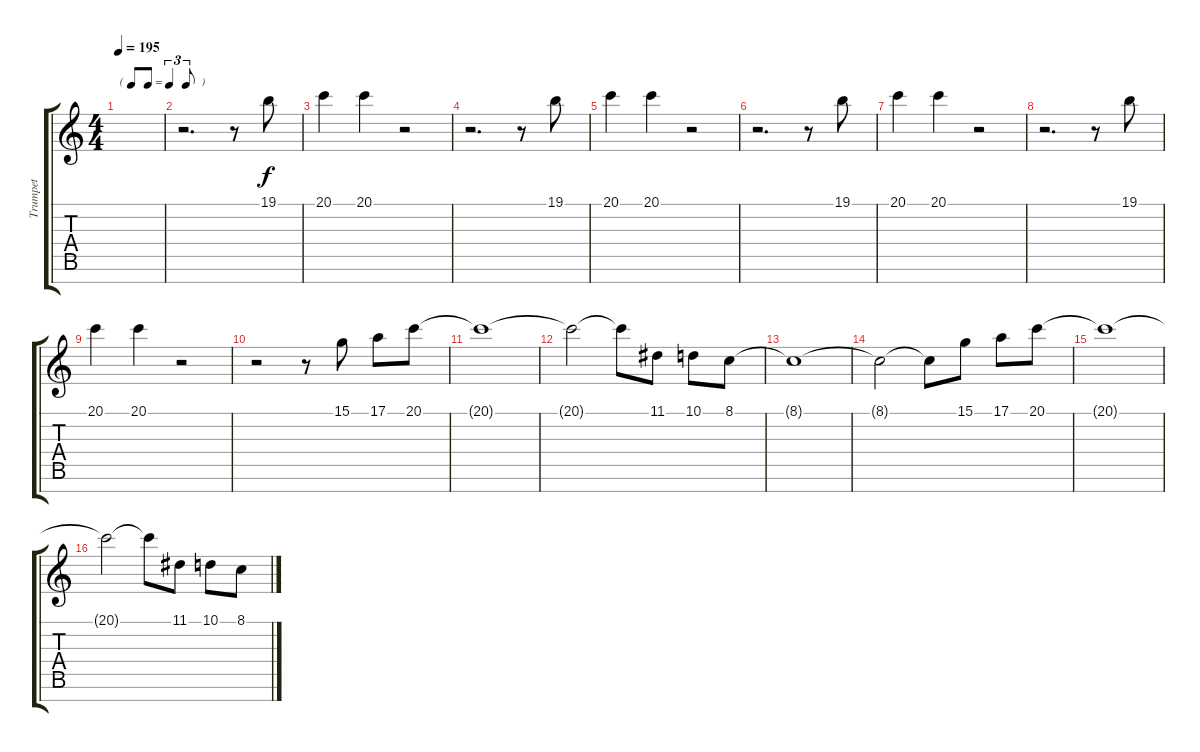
\track ("Trumpet" "Trumpet") {instrument trumpet}
\staff {score tabs}
\tuning (E4 B3 G3 D3 A2 E2 B1) {hide}
\ts (4 4)
\tf triplet8th
\tempo 195
\clef g2
\ks c
|
r.2{d} r.8 19.1.8 |
20.1.4 20.1.4 r.2 |
r.2{d} r.8 19.1.8 |
20.1.4 20.1.4 r.2 |
r.2{d} r.8 19.1.8 |
20.1.4 20.1.4 r.2 |
r.2{d} r.8 19.1.8 |
20.1.4 20.1.4 r.2 |
r.2 r.8 15.1.8 17.1.8 20.1.8 |
20.1{t}.1 |
20.1{t}.2 20.1{t}.8 11.1.8 10.1.8 8.1.8 |
8.1{t}.1 |
8.1{t}.2 8.1{t}.8 15.1.8 17.1.8 20.1.8 |
20.1{t}.1 |
20.1{t}.2 20.1{t}.8 11.1.8 10.1.8 8.1.8
